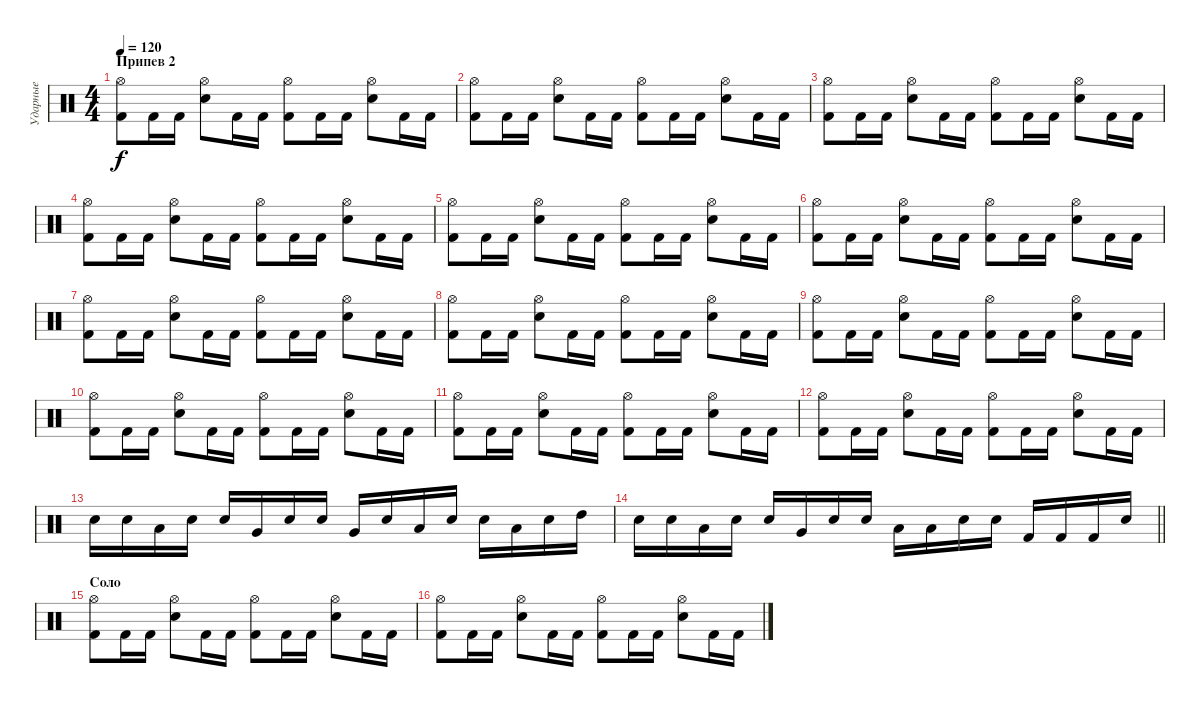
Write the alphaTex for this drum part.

\track ("Ударные" "Ударные") {instrument percussion}
\staff {score}
\articulation defaults
\ts (4 4)
\section ("" "Припев 2")
\tempo 120
\clef neutral
\ks c
("Hi-Hat (open)" "Kick (hit) 2").8{dy f} "Kick (hit) 2".16 "Kick (hit) 2".16 ("Hi-Hat (open)" "Electric Snare (hit)").8 "Kick (hit) 2".16 "Kick (hit) 2".16 ("Hi-Hat (open)" "Kick (hit) 2").8 "Kick (hit) 2".16 "Kick (hit) 2".16 ("Hi-Hat (open)" "Electric Snare (hit)").8 "Kick (hit) 2".16 "Kick (hit) 2".16 |
("Hi-Hat (open)" "Kick (hit) 2").8 "Kick (hit) 2".16 "Kick (hit) 2".16 ("Hi-Hat (open)" "Electric Snare (hit)").8 "Kick (hit) 2".16 "Kick (hit) 2".16 ("Hi-Hat (open)" "Kick (hit) 2").8 "Kick (hit) 2".16 "Kick (hit) 2".16 ("Hi-Hat (open)" "Electric Snare (hit)").8 "Kick (hit) 2".16 "Kick (hit) 2".16 |
("Hi-Hat (open)" "Kick (hit) 2").8 "Kick (hit) 2".16 "Kick (hit) 2".16 ("Hi-Hat (open)" "Electric Snare (hit)").8 "Kick (hit) 2".16 "Kick (hit) 2".16 ("Hi-Hat (open)" "Kick (hit) 2").8 "Kick (hit) 2".16 "Kick (hit) 2".16 ("Hi-Hat (open)" "Electric Snare (hit)").8 "Kick (hit) 2".16 "Kick (hit) 2".16 |
("Hi-Hat (open)" "Kick (hit) 2").8 "Kick (hit) 2".16 "Kick (hit) 2".16 ("Hi-Hat (open)" "Electric Snare (hit)").8 "Kick (hit) 2".16 "Kick (hit) 2".16 ("Hi-Hat (open)" "Kick (hit) 2").8 "Kick (hit) 2".16 "Kick (hit) 2".16 ("Hi-Hat (open)" "Electric Snare (hit)").8 "Kick (hit) 2".16 "Kick (hit) 2".16 |
("Hi-Hat (open)" "Kick (hit) 2").8 "Kick (hit) 2".16 "Kick (hit) 2".16 ("Hi-Hat (open)" "Electric Snare (hit)").8 "Kick (hit) 2".16 "Kick (hit) 2".16 ("Hi-Hat (open)" "Kick (hit) 2").8 "Kick (hit) 2".16 "Kick (hit) 2".16 ("Hi-Hat (open)" "Electric Snare (hit)").8 "Kick (hit) 2".16 "Kick (hit) 2".16 |
("Hi-Hat (open)" "Kick (hit) 2").8 "Kick (hit) 2".16 "Kick (hit) 2".16 ("Hi-Hat (open)" "Electric Snare (hit)").8 "Kick (hit) 2".16 "Kick (hit) 2".16 ("Hi-Hat (open)" "Kick (hit) 2").8 "Kick (hit) 2".16 "Kick (hit) 2".16 ("Hi-Hat (open)" "Electric Snare (hit)").8 "Kick (hit) 2".16 "Kick (hit) 2".16 |
("Hi-Hat (open)" "Kick (hit) 2").8 "Kick (hit) 2".16 "Kick (hit) 2".16 ("Hi-Hat (open)" "Electric Snare (hit)").8 "Kick (hit) 2".16 "Kick (hit) 2".16 ("Hi-Hat (open)" "Kick (hit) 2").8 "Kick (hit) 2".16 "Kick (hit) 2".16 ("Hi-Hat (open)" "Electric Snare (hit)").8 "Kick (hit) 2".16 "Kick (hit) 2".16 |
("Hi-Hat (open)" "Kick (hit) 2").8 "Kick (hit) 2".16 "Kick (hit) 2".16 ("Hi-Hat (open)" "Electric Snare (hit)").8 "Kick (hit) 2".16 "Kick (hit) 2".16 ("Hi-Hat (open)" "Kick (hit) 2").8 "Kick (hit) 2".16 "Kick (hit) 2".16 ("Hi-Hat (open)" "Electric Snare (hit)").8 "Kick (hit) 2".16 "Kick (hit) 2".16 |
("Hi-Hat (open)" "Kick (hit) 2").8 "Kick (hit) 2".16 "Kick (hit) 2".16 ("Hi-Hat (open)" "Electric Snare (hit)").8 "Kick (hit) 2".16 "Kick (hit) 2".16 ("Hi-Hat (open)" "Kick (hit) 2").8 "Kick (hit) 2".16 "Kick (hit) 2".16 ("Hi-Hat (open)" "Electric Snare (hit)").8 "Kick (hit) 2".16 "Kick (hit) 2".16 |
("Hi-Hat (open)" "Kick (hit) 2").8 "Kick (hit) 2".16 "Kick (hit) 2".16 ("Hi-Hat (open)" "Electric Snare (hit)").8 "Kick (hit) 2".16 "Kick (hit) 2".16 ("Hi-Hat (open)" "Kick (hit) 2").8 "Kick (hit) 2".16 "Kick (hit) 2".16 ("Hi-Hat (open)" "Electric Snare (hit)").8 "Kick (hit) 2".16 "Kick (hit) 2".16 |
("Hi-Hat (open)" "Kick (hit) 2").8 "Kick (hit) 2".16 "Kick (hit) 2".16 ("Hi-Hat (open)" "Electric Snare (hit)").8 "Kick (hit) 2".16 "Kick (hit) 2".16 ("Hi-Hat (open)" "Kick (hit) 2").8 "Kick (hit) 2".16 "Kick (hit) 2".16 ("Hi-Hat (open)" "Electric Snare (hit)").8 "Kick (hit) 2".16 "Kick (hit) 2".16 |
("Hi-Hat (open)" "Kick (hit) 2").8 "Kick (hit) 2".16 "Kick (hit) 2".16 ("Hi-Hat (open)" "Electric Snare (hit)").8 "Kick (hit) 2".16 "Kick (hit) 2".16 ("Hi-Hat (open)" "Kick (hit) 2").8 "Kick (hit) 2".16 "Kick (hit) 2".16 ("Hi-Hat (open)" "Electric Snare (hit)").8 "Kick (hit) 2".16 "Kick (hit) 2".16 |
"Snare (hit) 2".16 "Snare (hit) 2".16 "Low Tom (hit)".16 "Snare (hit) 2".16 "Snare (hit) 2".16 "Very Low Tom (hit)".16 "Snare (hit) 2".16 "Snare (hit) 2".16 "Very Low Tom (hit)".16 "Snare (hit) 2".16 "Low Floor Tom (hit)".16 "Snare (hit) 2".16 "Snare (hit) 2".16 "Low Floor Tom (hit)".16 "Snare (hit) 2".16 "High Tom (hit)".16 |
\barLineRight lightlight "Snare (hit) 2".16 "Snare (hit) 2".16 "Low Tom (hit)".16 "Snare (hit) 2".16 "Snare (hit) 2".16 "Very Low Tom (hit)".16 "Snare (hit) 2".16 "Snare (hit) 2".16 "Low Floor Tom (hit)".16 "Low Floor Tom (hit)".16 "Snare (hit) 2".16 "Snare (hit) 2".16 "Kick (hit) 2".16 "Kick (hit) 2".16 "Kick (hit) 2".16 "Snare (hit) 2".16
|
\section ("" "Соло")
("Hi-Hat (open)" "Kick (hit) 2").8 "Kick (hit) 2".16 "Kick (hit) 2".16 ("Hi-Hat (open)" "Electric Snare (hit)").8 "Kick (hit) 2".16 "Kick (hit) 2".16 ("Hi-Hat (open)" "Kick (hit) 2").8 "Kick (hit) 2".16 "Kick (hit) 2".16 ("Hi-Hat (open)" "Electric Snare (hit)").8 "Kick (hit) 2".16 "Kick (hit) 2".16 |
("Hi-Hat (open)" "Kick (hit) 2").8 "Kick (hit) 2".16 "Kick (hit) 2".16 ("Hi-Hat (open)" "Electric Snare (hit)").8 "Kick (hit) 2".16 "Kick (hit) 2".16 ("Hi-Hat (open)" "Kick (hit) 2").8 "Kick (hit) 2".16 "Kick (hit) 2".16 ("Hi-Hat (open)" "Electric Snare (hit)").8 "Kick (hit) 2".16 "Kick (hit) 2".16
